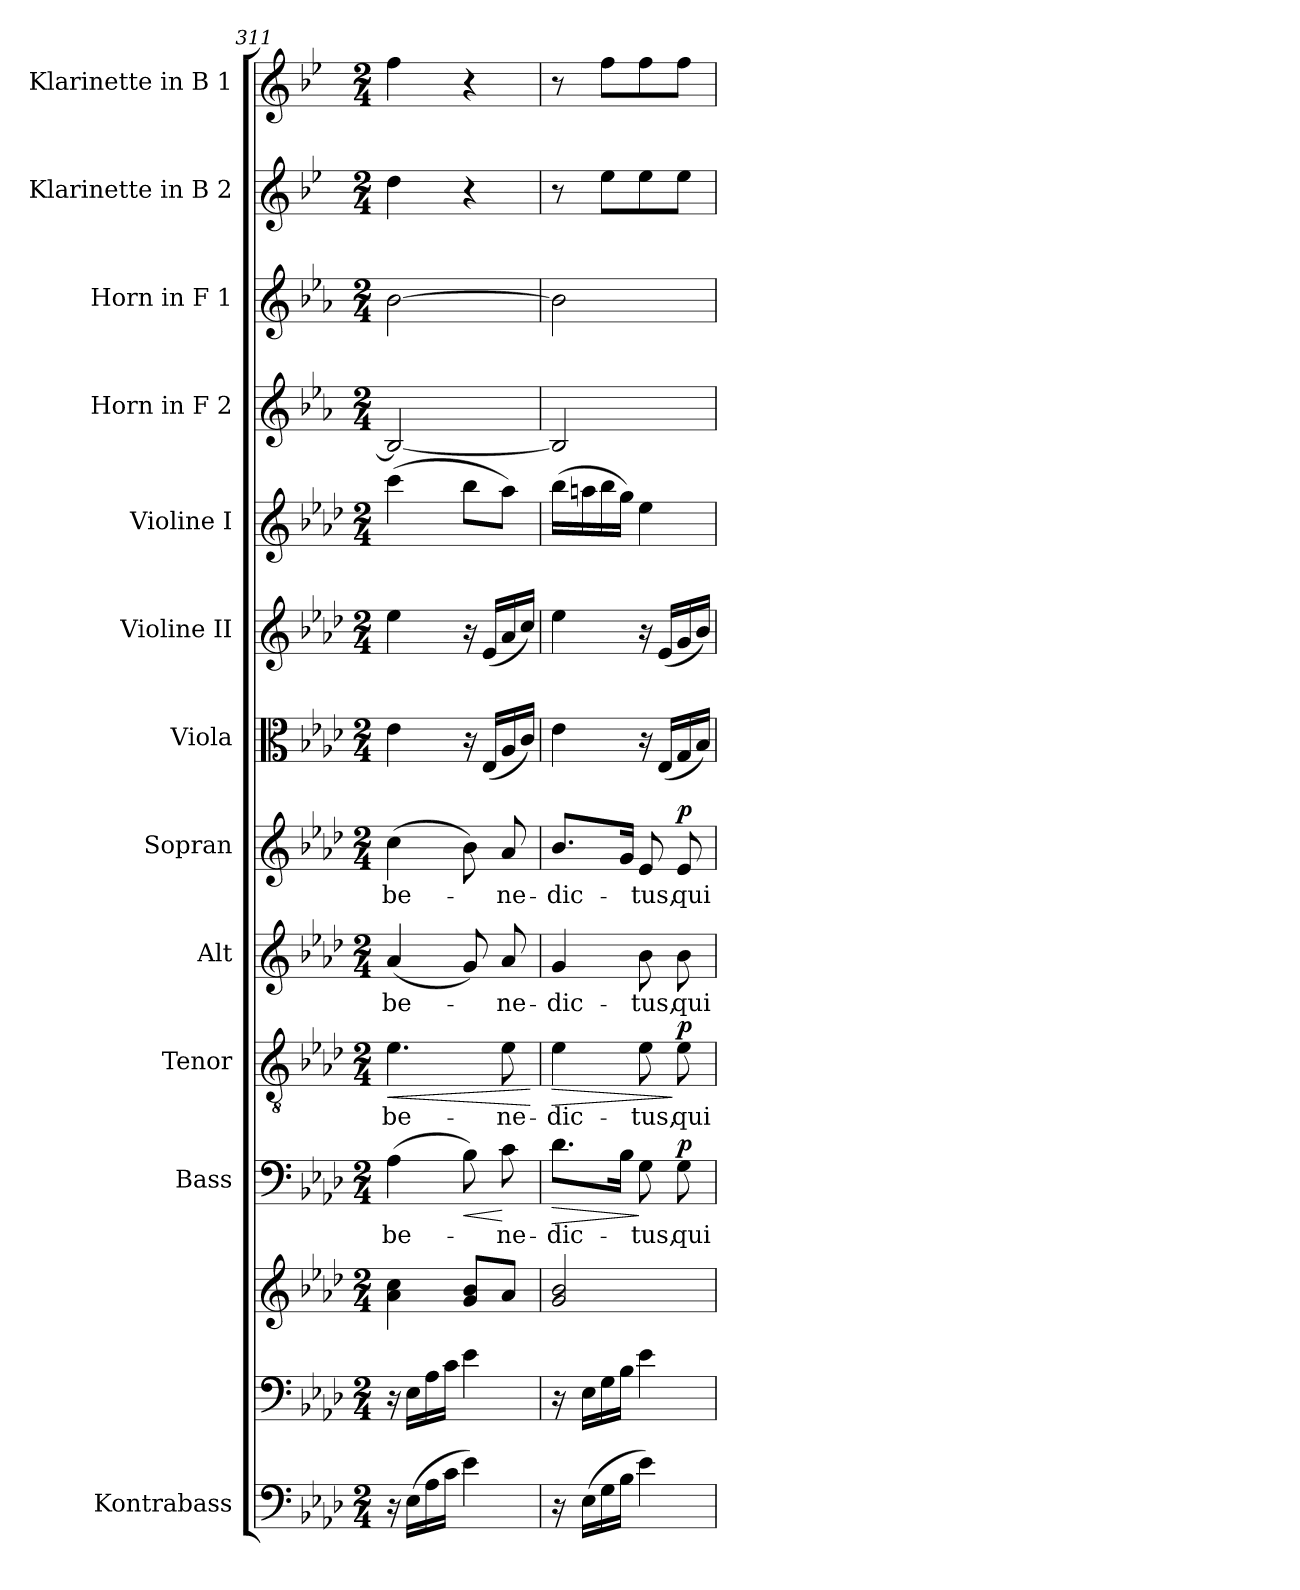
**kern	**kern	**kern	**kern	**text	**dynam	**kern	**text	**dynam	**kern	**text	**kern	**text	**dynam	**kern	**kern	**kern	**kern	**kern	**kern	**kern
*part13	*part12	*part12	*part11	*part11	*part11	*part10	*part10	*part10	*part9	*part9	*part8	*part8	*part8	*part7	*part6	*part5	*part4	*part3	*part2	*part1
*staff14	*staff13	*staff12	*staff11	*staff11	*staff11	*staff10	*staff10	*staff10	*staff9	*staff9	*staff8	*staff8	*staff8	*staff7	*staff6	*staff5	*staff4	*staff3	*staff2	*staff1
*I"Kontrabass	*	*	*I"Bass	*	*	*I"Tenor	*	*	*I"Alt	*	*I"Sopran	*	*	*I"Viola	*I"Violine II	*I"Violine I	*I"Horn in F 2	*I"Horn in F 1	*I"Klarinette in B 2	*I"Klarinette in B 1
*I'Kb.	*	*	*I'B	*	*	*I'T	*	*	*I'A	*	*I'S	*	*	*I'Vla.	*I'Vl. II	*I'Vl. I	*I'Hrn. 2	*I'Hrn. 1	*	*
*clefF4	*clefF4	*clefG2	*clefF4	*	*	*clefGv2	*	*	*clefG2	*	*clefG2	*	*	*clefC3	*clefG2	*clefG2	*clefG2	*clefG2	*clefG2	*clefG2
*ITrd7c12	*	*	*	*	*	*	*	*	*	*	*	*	*	*	*	*	*ITrd4c7	*ITrd4c7	*ITrd1c2	*ITrd1c2
*k[b-e-a-d-]	*k[b-e-a-d-]	*k[b-e-a-d-]	*k[b-e-a-d-]	*	*	*k[b-e-a-d-]	*	*	*k[b-e-a-d-]	*	*k[b-e-a-d-]	*	*	*k[b-e-a-d-]	*k[b-e-a-d-]	*k[b-e-a-d-]	*k[b-e-a-d-]	*k[b-e-a-d-]	*k[b-e-a-d-]	*k[b-e-a-d-]
*A-:	*A-:	*A-:	*A-:	*	*	*A-:	*	*	*A-:	*	*A-:	*	*	*A-:	*A-:	*A-:	*A-:	*A-:	*A-:	*A-:
*M2/4	*M2/4	*M2/4	*M2/4	*	*	*M2/4	*	*	*M2/4	*	*M2/4	*	*	*M2/4	*M2/4	*M2/4	*M2/4	*M2/4	*M2/4	*M2/4
=311	=311	=311	=311	=311	=311	=311	=311	=311	=311	=311	=311	=311	=311	=311	=311	=311	=311	=311	=311	=311
!	!	!	!	!LO:LY:b	!	!	!LO:LY:b	!LO:HP:b	!	!LO:LY:b	!	!LO:LY:b	!	!	!	!	!	!	!	!
16r	16r	4a-\ 4cc\	(>4A-\	be-	.	4.e-\	be-	<	(<4a-/	be-	(>4cc\	be-	.	4e-\	4ee-\	(>4ccc\	2E-/_	[2e-\	4cc\	4ee-\
(>16EE-\LL	16E-\LL	.	.	.	.	.	.	.	.	.	.	.	.	.	.	.	.	.	.	.
16AA-\	16A-\	.	.	.	.	.	.	.	.	.	.	.	.	.	.	.	.	.	.	.
16C\JJ	16c\JJ	.	.	.	.	.	.	.	.	.	.	.	.	.	.	.	.	.	.	.
!	!	!	!	!	!LO:HP:b	!	!	!	!	!	!	!	!	!	!	!	!	!	!	!
4E-\)	4e-\	8g/ 8b-/L	8B-\)	.	<	.	.	.	8g/)	.	8b-\)	.	.	16r	16r	8bb-\L	.	.	4r	4r
.	.	.	.	.	.	.	.	.	.	.	.	.	.	(<16E-/LL	(<16e-/LL	.	.	.	.	.
!	!	!	!	!LO:LY:b	!	!	!LO:LY:b	!	!	!LO:LY:b	!	!LO:LY:b	!	!	!	!	!	!	!	!
.	.	8a-/J	8c\	-ne-	[	8e-\	-ne-	.	8a-/	-ne-	8a-/	-ne-	.	16A-/	16a-/	8aa-\J)	.	.	.	.
.	.	.	.	.	.	.	.	.	.	.	.	.	.	16c/JJ)	16cc/JJ)	.	.	.	.	.
.	.	.	.	.	.	.	.	[	.	.	.	.	.	.	.	.	.	.	.	.
!!LO:PB:g=z
=312	=312	=312	=312	=312	=312	=312	=312	=312	=312	=312	=312	=312	=312	=312	=312	=312	=312	=312	=312	=312
!	!	!	!	!LO:LY:b	!LO:HP:b	!	!LO:LY:b	!LO:HP:b	!	!LO:LY:b	!	!LO:LY:b	!	!	!	!	!	!	!	!
16r	16r	2g/ 2b-/	8.d-\L	-dic-	>	4e-\	-dic-	>	4g/	-dic-	8.b-/L	-dic-	.	4e-\	4ee-\	(>16bb-\LL	2E-/]	2e-\]	8r	8r
(>16EE-\LL	16E-\LL	.	.	.	.	.	.	.	.	.	.	.	.	.	.	16aan\	.	.	.	.
16GG\	16G\	.	.	.	.	.	.	.	.	.	.	.	.	.	.	16bb-\	.	.	8dd-\L	8ee-\L
16BB-\JJ	16B-\JJ	.	16B-\Jk	.	.	.	.	.	.	.	16g/Jk	.	.	.	.	16gg\JJ)	.	.	.	.
!	!	!	!	!LO:LY:b	!	!	!LO:LY:b	!	!	!LO:LY:b	!	!LO:LY:b	!	!	!	!	!	!	!	!
4E-\)	4e-\	.	8G\	-tus,	]	8e-\	-tus,	.	8b-\	-tus,	8e-/	-tus,	.	16r	16r	4ee-\	.	.	8dd-\	8ee-\
.	.	.	.	.	.	.	.	.	.	.	.	.	.	(<16E-/LL	(<16e-/LL	.	.	.	.	.
!	!	!	!	!LO:LY:b	!LO:DY:a	!	!LO:LY:b	!LO:DY:n=1:a	!	!LO:LY:b	!	!LO:LY:b	!LO:DY:a	!	!	!	!	!	!	!
.	.	.	8G\	qui	p	8e-\	qui	] p	8b-\	qui	8e-/	qui	p	16G/	16g/	.	.	.	8dd-\J	8ee-\J
.	.	.	.	.	.	.	.	.	.	.	.	.	.	16B-/JJ)	16b-/JJ)	.	.	.	.	.
=	=	=	=	=	=	=	=	=	=	=	=	=	=	=	=	=	=	=	=	=
*-	*-	*-	*-	*-	*-	*-	*-	*-	*-	*-	*-	*-	*-	*-	*-	*-	*-	*-	*-	*-
